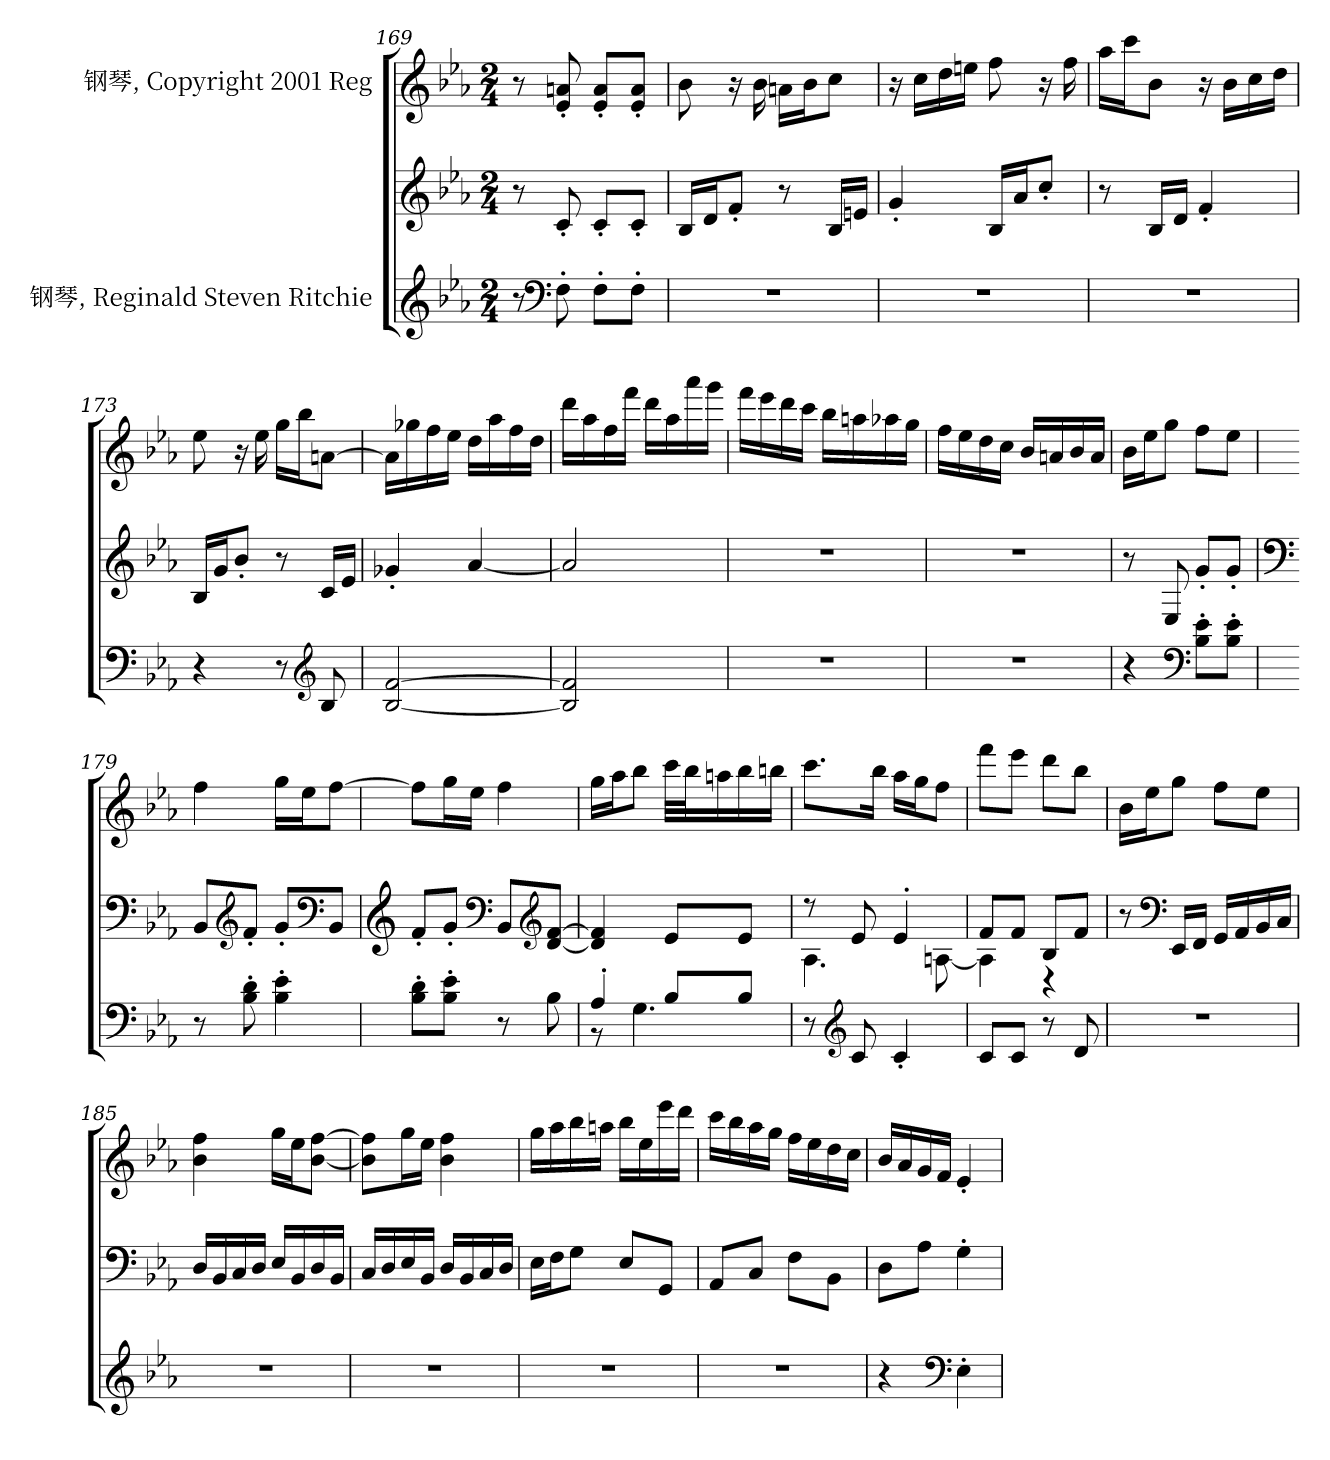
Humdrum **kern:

**kern	**kern	**kern
*part2	*part2	*part1
*staff3	*staff2	*staff1
*I"钢琴, Reginald Steven Ritchie	*	*I"钢琴, Copyright 2001 Reg
*clefG2	*clefG2	*clefG2
*k[b-e-a-]	*k[b-e-a-]	*k[b-e-a-]
*M2/4	*M2/4	*M2/4
=169	=169	=169
8r	8r	8r
*clefF4	*	*
8F'\	8c'/	8e-/' 8an/'
8F'\L	8c'/L	8e-/' 8a/'L
8F'\J	8c'/J	8e-/' 8a/'J
!!LO:LB:g=z
=170	=170	=170
2r	16B-/LL	8b-\
.	16d/J	.
.	8f'/J	16r
.	.	16b-\
.	8r	16an\LL
.	.	16b-\J
.	16B-/LL	8cc\J
.	16en/JJ	.
=171	=171	=171
2r	4g'/	16r
.	.	16cc\LL
.	.	16dd\
.	.	16een\JJ
.	16B-/LL	8ff\
.	16a-/J	.
.	8cc'/J	16r
.	.	16ff\
=172	=172	=172
2r	8r	16aa-\LL
.	.	16ccc\J
.	16B-/LL	8b-\J
.	16d/JJ	.
.	4f'/	16r
.	.	16b-\LL
.	.	16cc\
.	.	16dd\JJ
=173	=173	=173
4r	16B-/LL	8ee-\
.	16g/J	.
.	8b-'/J	16r
.	.	16ee-\
8r	8r	16gg\LL
.	.	16bb-\J
*clefG2	*	*
8B-/	16c/LL	[8an\J
.	16e-/JJ	.
!!LO:LB:g=z
=174	=174	=174
[2B-/ [2f/	4g-X'/	16a\LL]
.	.	16gg-X\
.	.	16ff\
.	.	16ee-\JJ
.	[4a-/	16dd\LL
.	.	16aa-\
.	.	16ff\
.	.	16dd\JJ
=175	=175	=175
2B-/] 2f/]	2a-/]	16ddd\LL
.	.	16aa-\
.	.	16ff\
.	.	16fff\JJ
.	.	16ddd\LL
.	.	16aa-\
.	.	16aaa-\
.	.	16ggg\JJ
=176	=176	=176
2r	2r	16fff\LL
.	.	16eee-\
.	.	16ddd\
.	.	16ccc\JJ
.	.	16bb-\LL
.	.	16aan\
.	.	16aa-X\
.	.	16gg\JJ
=177	=177	=177
2r	2r	16ff\LL
.	.	16ee-\
.	.	16dd\
.	.	16cc\JJ
.	.	16b-/LL
.	.	16an/
.	.	16b-/
.	.	16a/JJ
!!LO:LB:g=z
=178	=178	=178
4r	8r	16b-\LL
.	.	16ee-\J
.	8E-/	8gg\J
*clefF4	*	*
8B-\' 8e-\'L	8g'/L	8ff\L
8B-\' 8e-\'J	8g'/J	8ee-\J
=179	=179	=179
*	*clefF4	*
8r	8BB-/L	4ff\
*	*clefG2	*
8B-\' 8d\'	8f'/J	.
4B-\' 4e-\'	8g'/L	16gg\LL
.	.	16ee-\J
*	*clefF4	*
.	8BB-/J	[8ff\J
=180	=180	=180
*	*clefG2	*
8B-\' 8d\'L	8f'/L	8ff\L]
8B-\' 8e-\'J	8g'/J	16gg\L
.	.	16ee-\JJ
*	*clefF4	*
8r	8BB-/L	4ff\
*	*clefG2	*
8B-\	[8d/ [8f/J	.
=181	=181	=181
*^	*	*
4A-'/	8r	4d/] 4f/]	16gg\LL
.	.	.	16aa-\J
.	4.G\	.	8bb-\J
8B-/L	.	8e-/L	32ccc\LLL
.	.	.	32bb-\J
.	.	.	16aan\
8B-/J	.	8e-/J	16bb-\
.	.	.	16bbn\JJ
*v	*v	*	*
!!LO:PB:g=z
=182	=182	=182
*	*^	*
8r	8r	4.A-\	8.ccc\L
*clefG2	*	*	*
8c/	8e-/	.	.
.	.	.	16bb-\Jk
4c'/	4e-'/	.	16aa-\LL
.	.	.	16gg\J
.	.	[8An\	8ff\J
=183	=183	=183	=183
8c/L	8f/L	4A\]	8fff\L
8c/J	8f/J	.	8eee-\J
8r	8B-/L	4r	8ddd\L
8d/	8f/J	.	8bb-\J
*	*v	*v	*
=184	=184	=184
2r	8r	16b-\LL
.	.	16ee-\J
*	*clefF4	*
.	16EE-/LL	8gg\J
.	16FF/JJ	.
.	16GG/LL	8ff\L
.	16AA-/	.
.	16BB-/	8ee-\J
.	16C/JJ	.
=185	=185	=185
2r	16D/LL	4b-\ 4ff\
.	16BB-/	.
.	16C/	.
.	16D/JJ	.
.	16E-/LL	16gg\LL
.	16BB-/	16ee-\J
.	16D/	[8b-\ [8ff\J
.	16BB-/JJ	.
=186	=186	=186
2r	16C/LL	8b-\] 8ff\]L
.	16D/	.
.	16E-/	16gg\L
.	16BB-/JJ	16ee-\JJ
.	16D/LL	4b-\ 4ff\
.	16BB-/	.
.	16C/	.
.	16D/JJ	.
!!LO:LB:g=z
=187	=187	=187
2r	16E-\LL	16gg\LL
.	16F\J	16aa-\
.	8G\J	16bb-\
.	.	16aan\JJ
.	8E-/L	16bb-\LL
.	.	16ee-\
.	8GG/J	16eee-\
.	.	16ddd\JJ
=188	=188	=188
2r	8AA-/L	16ccc\LL
.	.	16bb-\
.	8C/J	16aa-\
.	.	16gg\JJ
.	8F\L	16ff\LL
.	.	16ee-\
.	8BB-\J	16dd\
.	.	16cc\JJ
=189	=189	=189
4r	8D\L	16b-/LL
.	.	16a-/
.	8A-\J	16g/
.	.	16f/JJ
*clefF4	*	*
4E-'\	4G'\	4e-'/
=	=	=
*-	*-	*-
